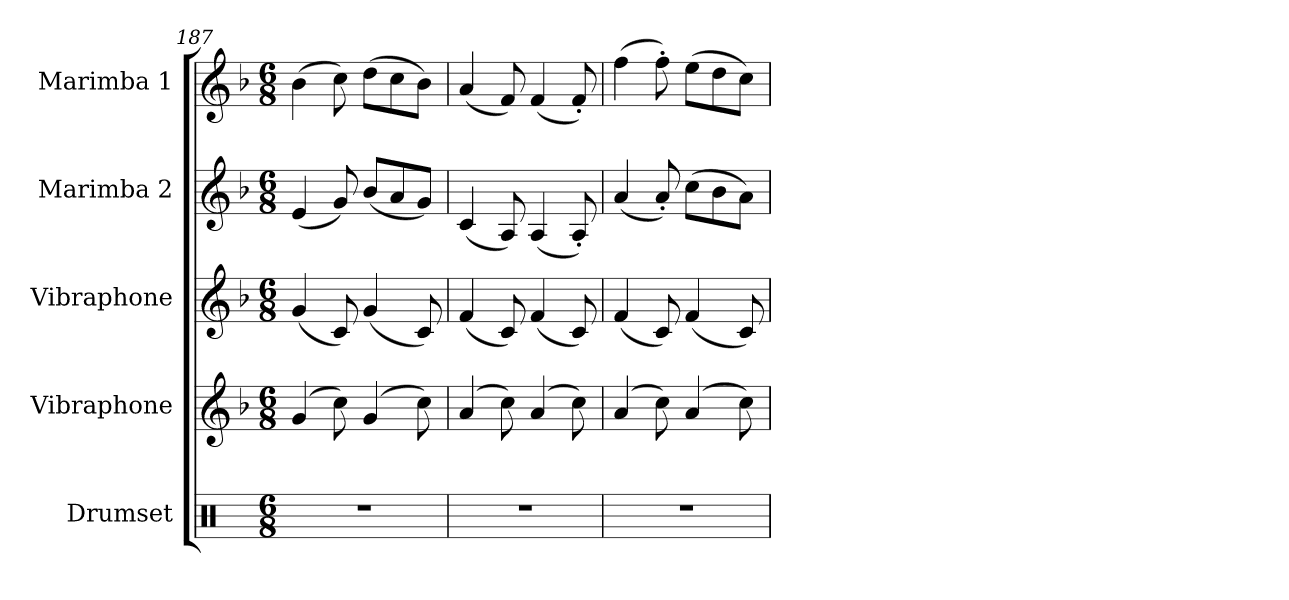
**kern	**kern	**kern	**kern	**kern
*part5	*part4	*part3	*part2	*part1
*staff5	*staff4	*staff3	*staff2	*staff1
*I"Drumset	*I"Vibraphone	*I"Vibraphone	*I"Marimba 2	*I"Marimba 1
*I'Drs.	*I'Vib.	*I'Vib.	*I'Mrm. 2	*I'Mrm. 1
*clefX	*clefG2	*clefG2	*clefG2	*clefG2
*k[]	*k[b-]	*k[b-]	*k[b-]	*k[b-]
*M6/8	*M6/8	*M6/8	*M6/8	*M6/8
=187	=187	=187	=187	=187
2.r	(4g/	(4g/	(4e/	(4b-\
.	8cc\)	8c/)	8g/)	8cc\)
.	(4g/	(4g/	(8b-/L	(8dd\L
.	.	.	8a/	8cc\
.	8cc\)	8c/)	8g/J)	8b-\J)
=188	=188	=188	=188	=188
2.r	(4a/	(4f/	(4c/	(4a/
.	8cc\)	8c/)	8A/)	8f/)
.	(4a/	(4f/	(4A/	(4f/
.	8cc\)	8c/)	8A'/)	8f'/)
=189	=189	=189	=189	=189
2.r	(4a/	(4f/	(4a/	(4ff\
.	8cc\)	8c/)	8a'/)	8ff'\)
.	(4a/	(4f/	(8cc\L	(8ee\L
.	.	.	8b-\	8dd\
.	8cc\)	8c/)	8a\J)	8cc\J)
=	=	=	=	=
*-	*-	*-	*-	*-
